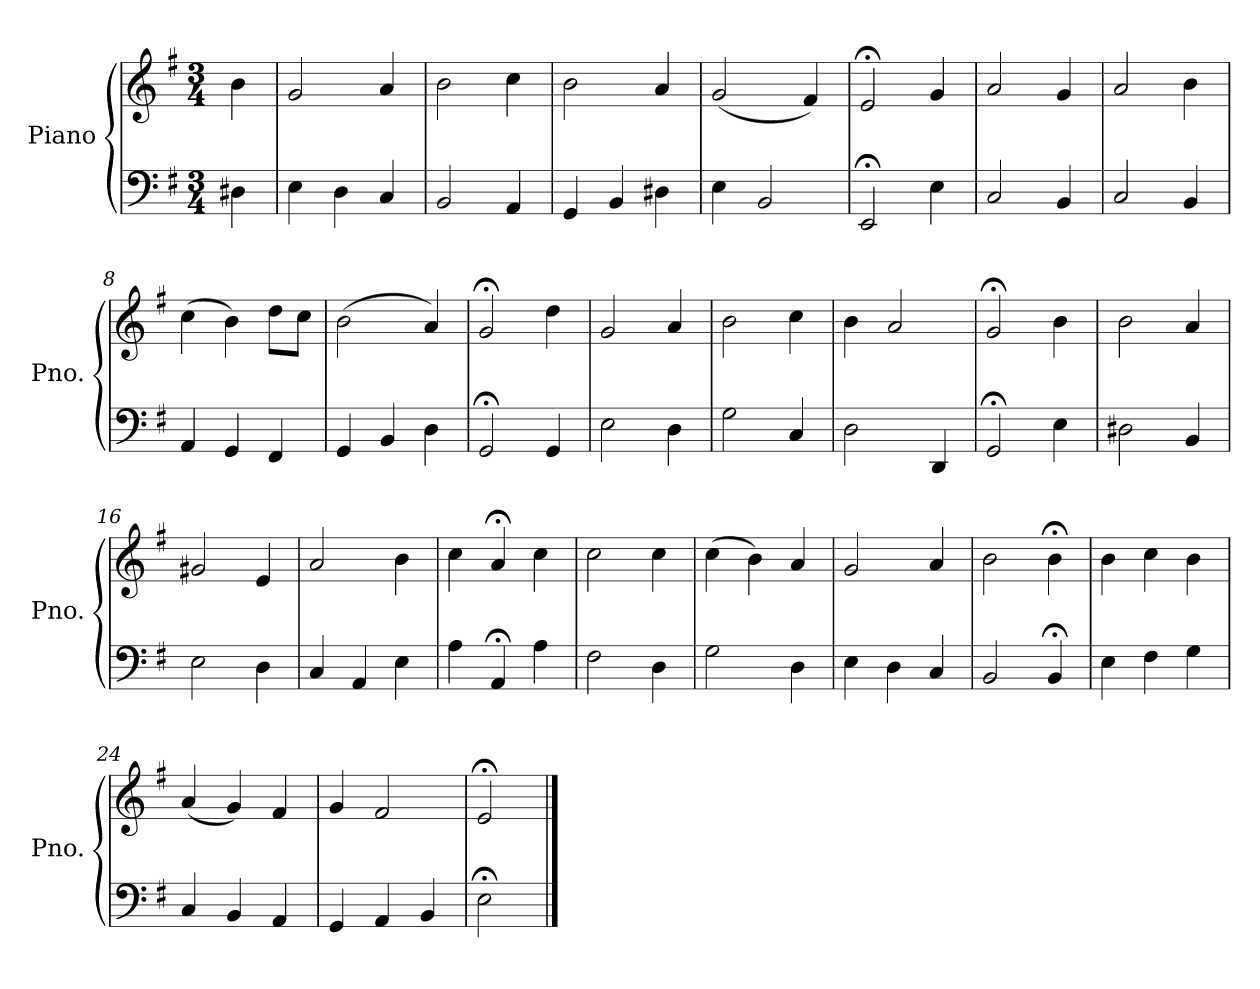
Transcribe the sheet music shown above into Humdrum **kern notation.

**kern	**kern
*part1	*part1
*staff2	*staff1
*I"Piano	*
*I'Pno.	*
*clefF4	*clefG2
*k[f#]	*k[f#]
*M3/4	*M3/4
=	=
4D#X\	4b\
=1	=1
4E\	2g/
4D\	.
4C/	4a/
=2	=2
2BB/	2b\
4AA/	4cc\
=3	=3
4GG/	2b\
4BB/	.
4D#X\	4a/
=4	=4
4E\	(2g/
2BB/	.
.	4f#/)
=5	=5
2EE;</	2e;</
4E\	4g/
=6	=6
2C/	2a/
4BB/	4g/
=7	=7
2C/	2a/
4BB/	4b\
=8	=8
4AA/	(4cc\
4GG/	4b\)
4FF#/	8dd\L
.	8cc\J
=9	=9
4GG/	(2b\
4BB/	.
4D\	4a/)
!!LO:LB:g=z
=10	=10
2GG;</	2g;</
4GG/	4dd\
=11	=11
2E\	2g/
4D\	4a/
=12	=12
2G\	2b\
4C/	4cc\
=13	=13
2D\	4b\
.	2a/
4DD/	.
=14	=14
2GG;</	2g;</
4E\	4b\
=15	=15
2D#X\	2b\
4BB/	4a/
=16	=16
2E\	2g#X/
4D\	4e/
=17	=17
4C/	2a/
4AA/	.
4E\	4b\
=18	=18
4A\	4cc\
4AA;</	4a;</
4A\	4cc\
=19	=19
2F#\	2cc\
4D\	4cc\
=20	=20
2G\	(4cc\
.	4b\)
4D\	4a/
!!LO:LB:g=z
=21	=21
4E\	2g/
4D\	.
4C/	4a/
=22	=22
2BB/	2b\
4BB;</	4b;<\
=23	=23
4E\	4b\
4F#\	4cc\
4G\	4b\
=24	=24
4C/	(4a/
4BB/	4g/)
4AA/	4f#/
=25	=25
4GG/	4g/
4AA/	2f#/
4BB/	.
=26	=26
2E;<\	2e;</
==	==
*-	*-
